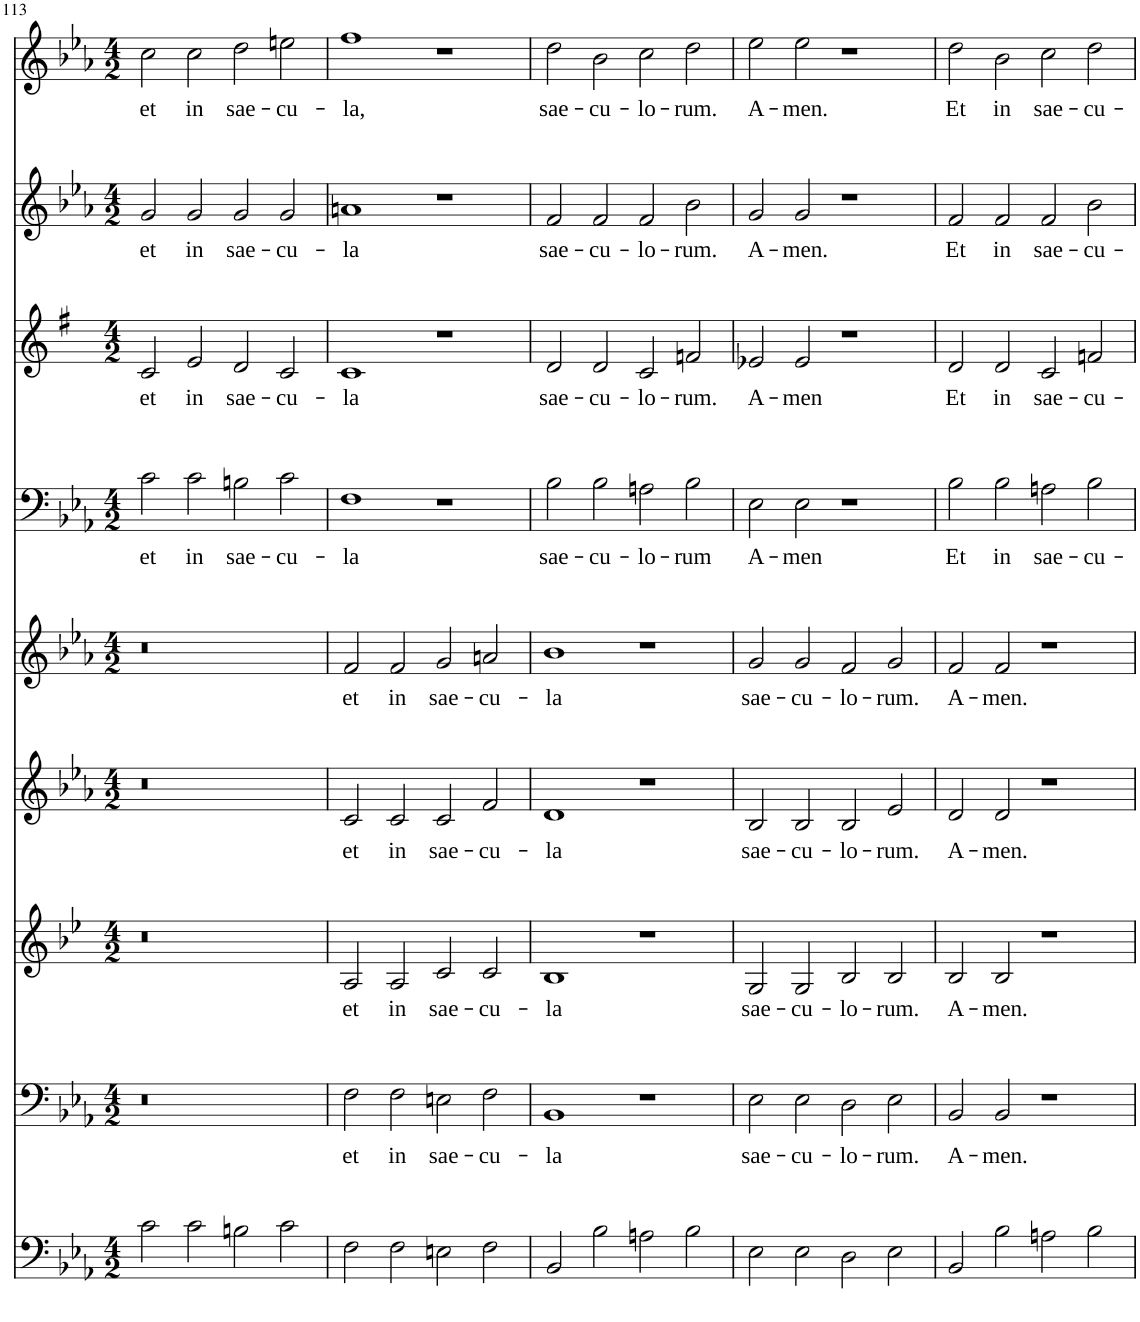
**kern	**kern	**text	**kern	**text	**kern	**text	**kern	**text	**kern	**text	**kern	**text	**kern	**text	**kern	**text
*part9	*part8	*part8	*part7	*part7	*part6	*part6	*part5	*part5	*part4	*part4	*part3	*part3	*part2	*part2	*part1	*part1
*staff9	*staff8	*staff8	*staff7	*staff7	*staff6	*staff6	*staff5	*staff5	*staff4	*staff4	*staff3	*staff3	*staff2	*staff2	*staff1	*staff1
*I"Violoncello	*I"Bass	*	*I"Tenor	*	*I"Tenor	*	*I"Soprano	*	*I"Bass	*	*I"Tenor	*	*I"Alto	*	*I"Soprano	*
!!LO:PB:g=z
*clefF4	*clefF4	*	*clefG2	*	*clefG2	*	*clefG2	*	*clefF4	*	*clefG2	*	*clefG2	*	*clefG2	*
*k[b-e-a-]	*k[b-e-a-]	*	*k[b-e-]	*	*k[b-e-a-]	*	*k[b-e-a-]	*	*k[b-e-a-]	*	*k[f#]	*	*k[b-e-a-]	*	*k[b-e-a-]	*
*M4/2	*M4/2	*	*M4/2	*	*M4/2	*	*M4/2	*	*M4/2	*	*M4/2	*	*M4/2	*	*M4/2	*
=113	=113	=113	=113	=113	=113	=113	=113	=113	=113	=113	=113	=113	=113	=113	=113	=113
!	!	!	!	!	!	!	!	!	!	!LO:LY:b	!	!LO:LY:b	!	!LO:LY:b	!	!LO:LY:b
2c\	0r	.	0r	.	0r	.	0r	.	2c\	et	2c/	et	2g/	et	2cc\	et
!	!	!	!	!	!	!	!	!	!	!LO:LY:b	!	!LO:LY:b	!	!LO:LY:b	!	!LO:LY:b
2c\	.	.	.	.	.	.	.	.	2c\	in	2e/	in	2g/	in	2cc\	in
!	!	!	!	!	!	!	!	!	!	!LO:LY:b	!	!LO:LY:b	!	!LO:LY:b	!	!LO:LY:b
2Bn\	.	.	.	.	.	.	.	.	2Bn\	sae-	2d/	sae-	2g/	sae-	2dd\	sae-
!	!	!	!	!	!	!	!	!	!	!LO:LY:b	!	!LO:LY:b	!	!LO:LY:b	!	!LO:LY:b
2c\	.	.	.	.	.	.	.	.	2c\	-cu-	2c/	-cu-	2g/	-cu-	2een\	-cu-
=114	=114	=114	=114	=114	=114	=114	=114	=114	=114	=114	=114	=114	=114	=114	=114	=114
!	!	!LO:LY:b	!	!LO:LY:b	!	!LO:LY:b	!	!LO:LY:b	!	!LO:LY:b	!	!LO:LY:b	!	!LO:LY:b	!	!LO:LY:b
2F\	2F\	et	2A/	et	2c/	et	2f/	et	1F	-la	1c	-la	1an	-la	1ff	-la,
!	!	!LO:LY:b	!	!LO:LY:b	!	!LO:LY:b	!	!LO:LY:b	!	!	!	!	!	!	!	!
2F\	2F\	in	2A/	in	2c/	in	2f/	in	.	.	.	.	.	.	.	.
!	!	!LO:LY:b	!	!LO:LY:b	!	!LO:LY:b	!	!LO:LY:b	!	!	!	!	!	!	!	!
2En\	2En\	sae-	2c/	sae-	2c/	sae-	2g/	sae-	1r	.	1r	.	1r	.	1r	.
!	!	!LO:LY:b	!	!LO:LY:b	!	!LO:LY:b	!	!LO:LY:b	!	!	!	!	!	!	!	!
2F\	2F\	-cu-	2c/	-cu-	2f/	-cu-	2an/	-cu-	.	.	.	.	.	.	.	.
=115	=115	=115	=115	=115	=115	=115	=115	=115	=115	=115	=115	=115	=115	=115	=115	=115
!	!	!LO:LY:b	!	!LO:LY:b	!	!LO:LY:b	!	!LO:LY:b	!	!LO:LY:b	!	!LO:LY:b	!	!LO:LY:b	!	!LO:LY:b
2BB-/	1BB-	-la	1B-	-la	1d	-la	1b-	-la	2B-\	sae-	2d/	sae-	2f/	sae-	2dd\	sae-
!	!	!	!	!	!	!	!	!	!	!LO:LY:b	!	!LO:LY:b	!	!LO:LY:b	!	!LO:LY:b
2B-\	.	.	.	.	.	.	.	.	2B-\	-cu-	2d/	-cu-	2f/	-cu-	2b-\	-cu-
!	!	!	!	!	!	!	!	!	!	!LO:LY:b	!	!LO:LY:b	!	!LO:LY:b	!	!LO:LY:b
2An\	1r	.	1r	.	1r	.	1r	.	2An\	-lo-	2c/	-lo-	2f/	-lo-	2cc\	-lo-
!	!	!	!	!	!	!	!	!	!	!LO:LY:b	!	!LO:LY:b	!	!LO:LY:b	!	!LO:LY:b
2B-\	.	.	.	.	.	.	.	.	2B-\	-rum	2fn/	-rum.	2b-\	-rum.	2dd\	-rum.
=116	=116	=116	=116	=116	=116	=116	=116	=116	=116	=116	=116	=116	=116	=116	=116	=116
!	!	!LO:LY:b	!	!LO:LY:b	!	!LO:LY:b	!	!LO:LY:b	!	!LO:LY:b	!	!LO:LY:b	!	!LO:LY:b	!	!LO:LY:b
2E-\	2E-\	sae-	2G/	sae-	2B-/	sae-	2g/	sae-	2E-\	A-	2e-X/	A-	2g/	A-	2ee-\	A-
!	!	!LO:LY:b	!	!LO:LY:b	!	!LO:LY:b	!	!LO:LY:b	!	!LO:LY:b	!	!LO:LY:b	!	!LO:LY:b	!	!LO:LY:b
2E-\	2E-\	-cu-	2G/	-cu-	2B-/	-cu-	2g/	-cu-	2E-\	-men	2e-/	-men	2g/	-men.	2ee-\	-men.
!	!	!LO:LY:b	!	!LO:LY:b	!	!LO:LY:b	!	!LO:LY:b	!	!	!	!	!	!	!	!
2D\	2D\	-lo-	2B-/	-lo-	2B-/	-lo-	2f/	-lo-	1r	.	1r	.	1r	.	1r	.
!	!	!LO:LY:b	!	!LO:LY:b	!	!LO:LY:b	!	!LO:LY:b	!	!	!	!	!	!	!	!
2E-\	2E-\	-rum.	2B-/	-rum.	2e-/	-rum.	2g/	-rum.	.	.	.	.	.	.	.	.
=117	=117	=117	=117	=117	=117	=117	=117	=117	=117	=117	=117	=117	=117	=117	=117	=117
!	!	!LO:LY:b	!	!LO:LY:b	!	!LO:LY:b	!	!LO:LY:b	!	!LO:LY:b	!	!LO:LY:b	!	!LO:LY:b	!	!LO:LY:b
2BB-/	2BB-/	A-	2B-/	A-	2d/	A-	2f/	A-	2B-\	Et	2d/	Et	2f/	Et	2dd\	Et
!	!	!LO:LY:b	!	!LO:LY:b	!	!LO:LY:b	!	!LO:LY:b	!	!LO:LY:b	!	!LO:LY:b	!	!LO:LY:b	!	!LO:LY:b
2B-\	2BB-/	-men.	2B-/	-men.	2d/	-men.	2f/	-men.	2B-\	in	2d/	in	2f/	in	2b-\	in
!	!	!	!	!	!	!	!	!	!	!LO:LY:b	!	!LO:LY:b	!	!LO:LY:b	!	!LO:LY:b
2An\	1r	.	1r	.	1r	.	1r	.	2An\	sae-	2c/	sae-	2f/	sae-	2cc\	sae-
!	!	!	!	!	!	!	!	!	!	!LO:LY:b	!	!LO:LY:b	!	!LO:LY:b	!	!LO:LY:b
2B-\	.	.	.	.	.	.	.	.	2B-\	-cu-	2fn/	-cu-	2b-\	-cu-	2dd\	-cu-
=	=	=	=	=	=	=	=	=	=	=	=	=	=	=	=	=
*-	*-	*-	*-	*-	*-	*-	*-	*-	*-	*-	*-	*-	*-	*-	*-	*-
